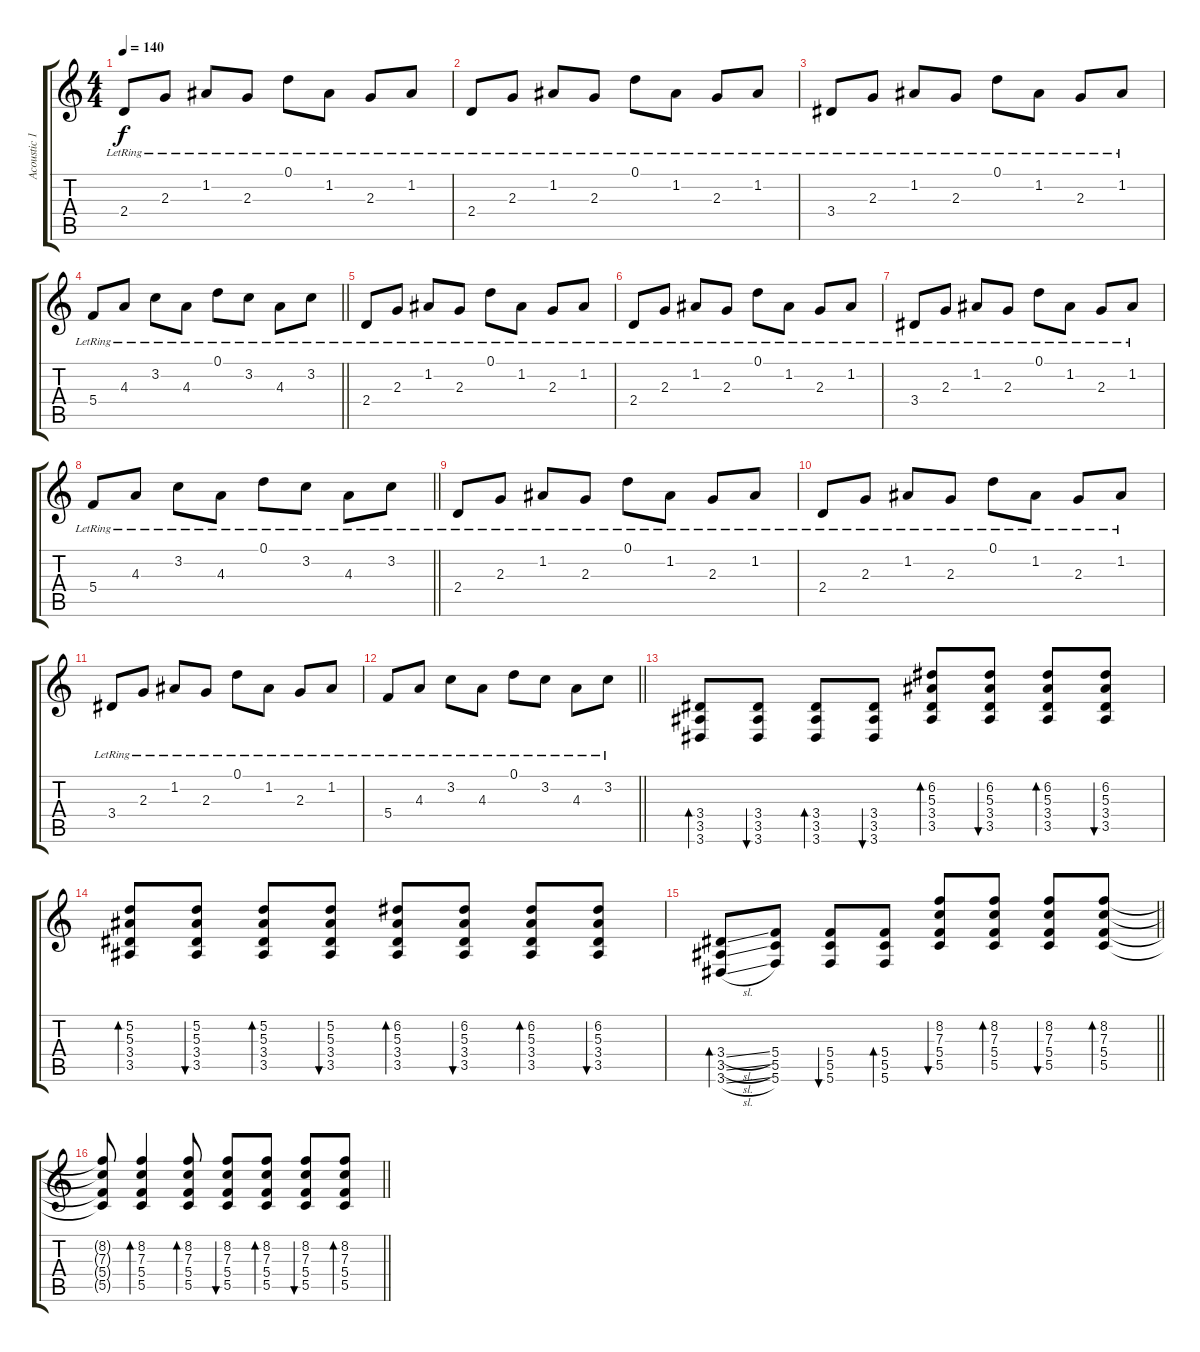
\track ("Acoustic 1" "Acoustic 1") {instrument acousticguitarsteel}
\staff {score tabs}
\tuning (D4 A3 F3 C3 G2 C2) {hide}
\ts (4 4)
\tempo 140
\clef g2
\ks c
2.4{lr}.8{dy f} 2.3{lr}.8 1.2{lr}.8 2.3{lr}.8 0.1{lr}.8 1.2{lr}.8 2.3{lr}.8 1.2{lr}.8 |
2.4{lr}.8 2.3{lr}.8 1.2{lr}.8 2.3{lr}.8 0.1{lr}.8 1.2{lr}.8 2.3{lr}.8 1.2{lr}.8 |
3.4{lr}.8 2.3{lr}.8 1.2{lr}.8 2.3{lr}.8 0.1{lr}.8 1.2{lr}.8 2.3{lr}.8 1.2{lr}.8 |
\barLineRight lightlight
5.4{lr}.8 4.3{lr}.8 3.2{lr}.8 4.3{lr}.8 0.1{lr}.8 3.2{lr}.8 4.3{lr}.8 3.2{lr}.8 |
2.4{lr}.8 2.3{lr}.8 1.2{lr}.8 2.3{lr}.8 0.1{lr}.8 1.2{lr}.8 2.3{lr}.8 1.2{lr}.8 |
2.4{lr}.8 2.3{lr}.8 1.2{lr}.8 2.3{lr}.8 0.1{lr}.8 1.2{lr}.8 2.3{lr}.8 1.2{lr}.8 |
3.4{lr}.8 2.3{lr}.8 1.2{lr}.8 2.3{lr}.8 0.1{lr}.8 1.2{lr}.8 2.3{lr}.8 1.2{lr}.8 |
\barLineRight lightlight
5.4{lr}.8 4.3{lr}.8 3.2{lr}.8 4.3{lr}.8 0.1{lr}.8 3.2{lr}.8 4.3{lr}.8 3.2{lr}.8 |
2.4{lr}.8 2.3{lr}.8 1.2{lr}.8 2.3{lr}.8 0.1{lr}.8 1.2{lr}.8 2.3{lr}.8 1.2{lr}.8 |
2.4{lr}.8 2.3{lr}.8 1.2{lr}.8 2.3{lr}.8 0.1{lr}.8 1.2{lr}.8 2.3{lr}.8 1.2{lr}.8 |
3.4{lr}.8 2.3{lr}.8 1.2{lr}.8 2.3{lr}.8 0.1{lr}.8 1.2{lr}.8 2.3{lr}.8 1.2{lr}.8 |
\barLineRight lightlight
5.4{lr}.8 4.3{lr}.8 3.2{lr}.8 4.3{lr}.8 0.1{lr}.8 3.2{lr}.8 4.3{lr}.8 3.2{lr}.8 |
(3.4 3.5 3.6).8{bd 60} (3.4 3.5 3.6).8{bu 60} (3.4 3.5 3.6).8{bd 60} (3.4 3.5 3.6).8{bu 60} (6.2 5.3 3.4 3.5).8{bd 60} (6.2 5.3 3.4 3.5).8{bu 60} (6.2 5.3 3.4 3.5).8{bd 60} (6.2 5.3 3.4 3.5).8{bu 60} |
(5.2 5.3 3.4 3.5).8{bd 60} (5.2 5.3 3.4 3.5).8{bu 60} (5.2 5.3 3.4 3.5).8{bd 60} (5.2 5.3 3.4 3.5).8{bu 60} (6.2 5.3 3.4 3.5).8{bd 60} (6.2 5.3 3.4 3.5).8{bu 60} (6.2 5.3 3.4 3.5).8{bd 60} (6.2 5.3 3.4 3.5).8{bu 60} |
\barLineRight lightlight
(3.4{sl} 3.5{sl} 3.6{sl}).8{bd 60} (5.4 5.5 5.6).8 (5.4 5.5 5.6).8{bu 60} (5.4 5.5 5.6).8{bd 60} (8.2 7.3 5.4 5.5).8{bu 60} (8.2 7.3 5.4 5.5).8{bd 60} (8.2 7.3 5.4 5.5).8{bu 60} (8.2 7.3 5.4 5.5).8{bd 60} |
\barLineRight lightlight
(8.2{t} 7.3{t} 5.4{t} 5.5{t}).8 (8.2 7.3 5.4 5.5).4{bd 120} (8.2 7.3 5.4 5.5).8{bd 120} (8.2 7.3 5.4 5.5).8{bu 120} (8.2 7.3 5.4 5.5).8{bd 120} (8.2 7.3 5.4 5.5).8{bu 120} (8.2 7.3 5.4 5.5).8{bd 120}
